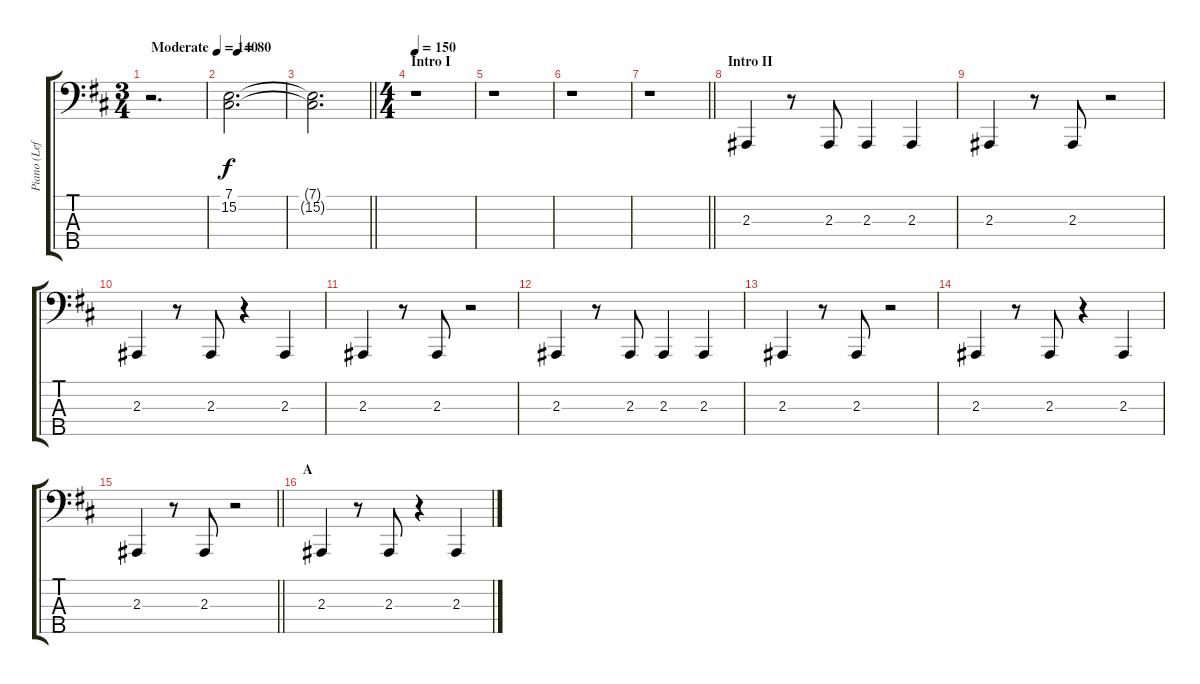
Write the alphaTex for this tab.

\track ("Piano (Left Hand)" "Piano (Lef") {instrument acousticgrandpiano}
\staff {score tabs}
\tuning (Gb2 Db2 Ab1 Eb1 Bb0) {hide}
\ts (3 4)
\tempo (140 "Moderate")
\clef f4
\ks d
r.2{d dy f instrument acousticgrandpiano} |
\tempo (80 0.16666666666666666)
(7.1 15.2).2{d} |
\barLineRight lightlight
(7.1{t} 15.2{t}).2{d} |
\ts (4 4)
\section ("" "Intro I")
\tempo 150
r.1 |
r.1 |
r.1 |
\barLineRight lightlight
r.1 |
\section ("" "Intro II")
2.3.4 r.8 2.3.8 2.3.4 2.3.4 |
2.3.4 r.8 2.3.8 r.2 |
2.3.4 r.8 2.3.8 r.4 2.3.4 |
2.3.4 r.8 2.3.8 r.2 |
2.3.4 r.8 2.3.8 2.3.4 2.3.4 |
2.3.4 r.8 2.3.8 r.2 |
2.3.4 r.8 2.3.8 r.4 2.3.4 |
\barLineRight lightlight
2.3.4 r.8 2.3.8 r.2 |
\section ("" "A")
2.3.4 r.8 2.3.8 r.4 2.3.4
